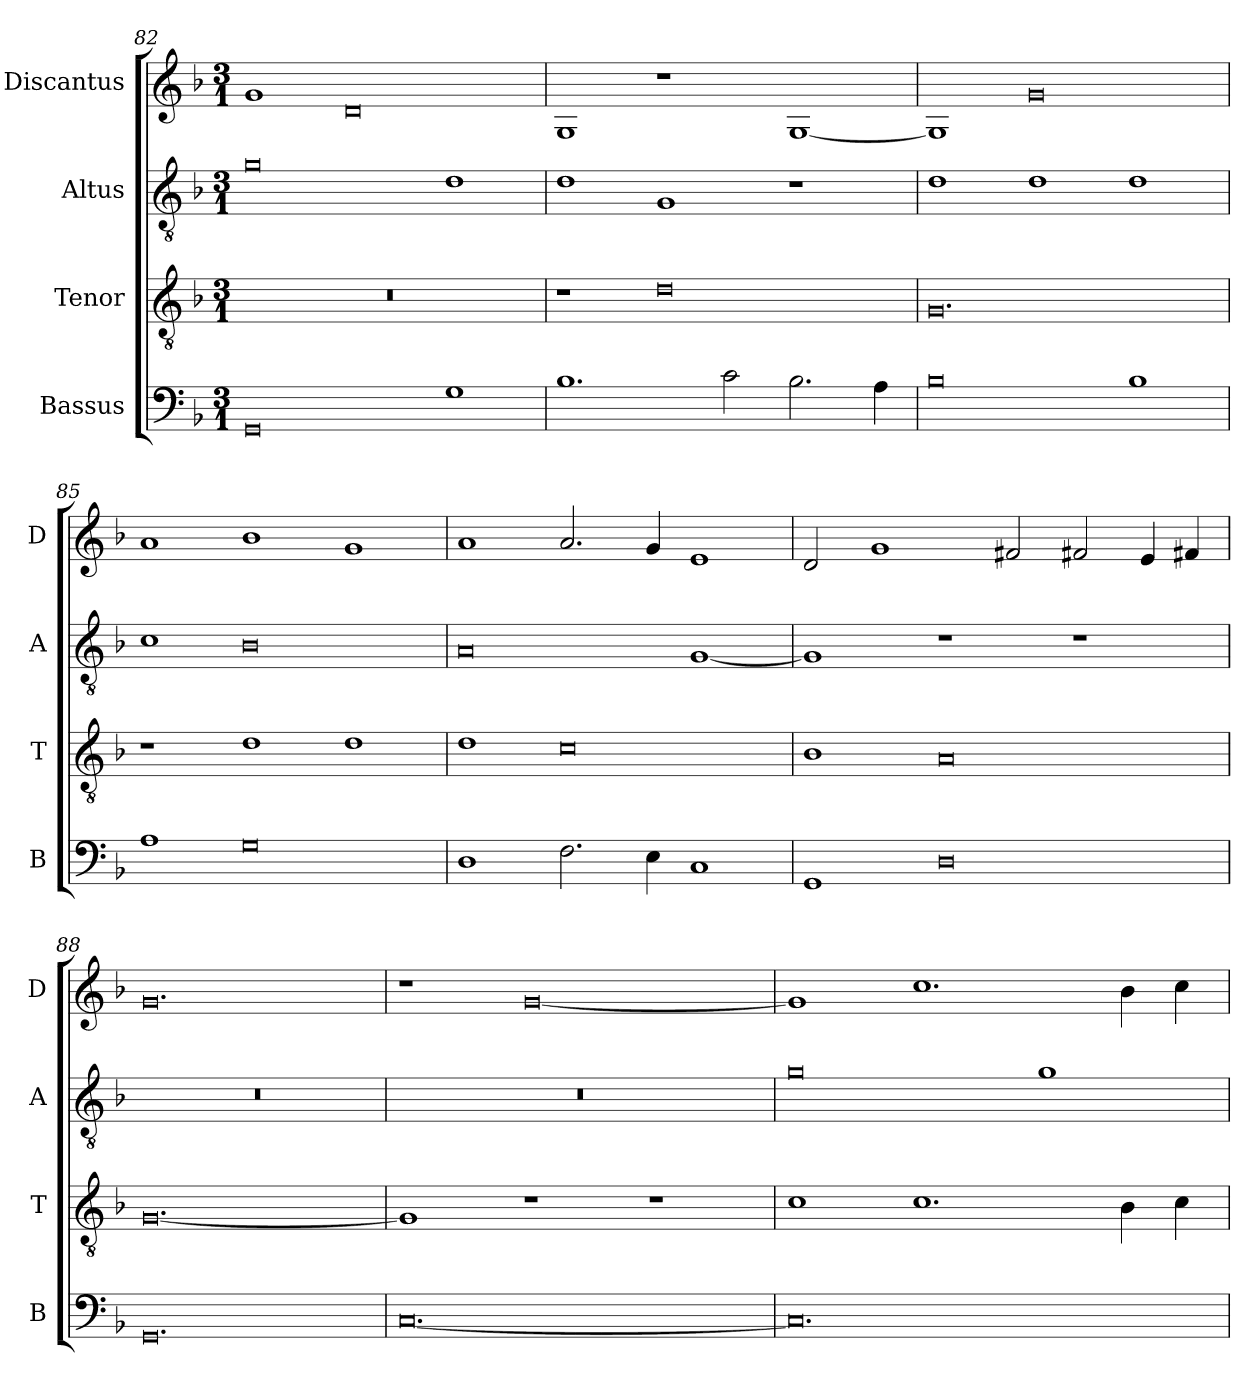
**kern	**kern	**kern	**kern
*part4	*part3	*part2	*part1
*staff4	*staff3	*staff2	*staff1
*I"Bassus	*I"Tenor	*I"Altus	*I"Discantus
*I'B	*I'T	*I'A	*I'D
*clefF4	*clefGv2	*clefGv2	*clefG2
*k[b-]	*k[b-]	*k[b-]	*k[b-]
*M3/1	*M3/1	*M3/1	*M3/1
=82	=82	=82	=82
0GG	0.r	0g	1g
.	.	.	0d
1G	.	1d	.
=83	=83	=83	=83
1.B-	1r	1d	1G
.	0d	1G	1r
2c\	.	.	.
2.B-\	.	1r	[1G
4A\	.	.	.
=84	=84	=84	=84
0B-	0.G	1d	1G]
.	.	1d	0g
1B-	.	1d	.
=85	=85	=85	=85
1A	1r	1c	1a
0G	1d	0B-	1b-
.	1d	.	1g
=86	=86	=86	=86
1D	1d	0A	1a
2.F\	0c	.	2.a/
4E\	.	.	4g/
1C	.	[1G	1e
=87	=87	=87	=87
1GG	1B-	1G]	2d/
.	.	.	1g
0D	0A	1r	.
.	.	.	2f#X/
.	.	1r	2f#X/
.	.	.	4e/
.	.	.	4f#X/
=88	=88	=88	=88
0.GG	[0.G	0.r	0.g
=89	=89	=89	=89
[0.C	1G]	0.r	1r
.	1r	.	[0g
.	1r	.	.
=90	=90	=90	=90
0.C]	1c	0g	1g]
.	1.c	.	1.cc
.	.	1g	.
.	4B-\	.	4b-\
.	4c\	.	4cc\
=	=	=	=
*-	*-	*-	*-
